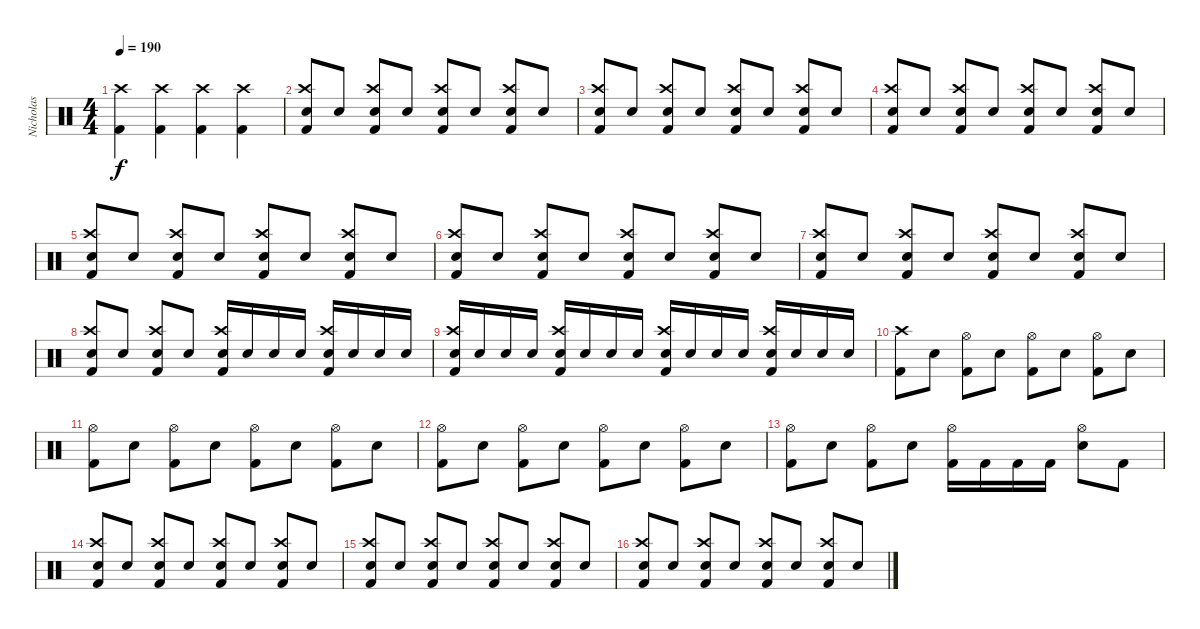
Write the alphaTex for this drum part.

\track ("Nicholas" "Nicholas") {instrument percussion}
\staff {score}
\articulation defaults
\ts (4 4)
\tempo 190
\clef neutral
\ks c
("Kick (hit) 2" "Crash high (hit)").4{dy f} ("Kick (hit) 2" "Crash high (hit)").4 ("Kick (hit) 2" "Crash high (hit)").4 ("Kick (hit) 2" "Crash high (hit)").4 |
("Kick (hit) 2" "Snare (hit) 2" "Crash high (hit)").8 "Snare (hit) 2".8 ("Kick (hit) 2" "Snare (hit) 2" "Crash high (hit)").8 "Snare (hit) 2".8 ("Kick (hit) 2" "Snare (hit) 2" "Crash high (hit)").8 "Snare (hit) 2".8 ("Kick (hit) 2" "Snare (hit) 2" "Crash high (hit)").8 "Snare (hit) 2".8 |
("Kick (hit) 2" "Snare (hit) 2" "Crash high (hit)").8 "Snare (hit) 2".8 ("Kick (hit) 2" "Snare (hit) 2" "Crash high (hit)").8 "Snare (hit) 2".8 ("Kick (hit) 2" "Snare (hit) 2" "Crash high (hit)").8 "Snare (hit) 2".8 ("Kick (hit) 2" "Snare (hit) 2" "Crash high (hit)").8 "Snare (hit) 2".8 |
("Kick (hit) 2" "Snare (hit) 2" "Crash high (hit)").8 "Snare (hit) 2".8 ("Kick (hit) 2" "Snare (hit) 2" "Crash high (hit)").8 "Snare (hit) 2".8 ("Kick (hit) 2" "Snare (hit) 2" "Crash high (hit)").8 "Snare (hit) 2".8 ("Kick (hit) 2" "Snare (hit) 2" "Crash high (hit)").8 "Snare (hit) 2".8 |
("Kick (hit) 2" "Snare (hit) 2" "Crash high (hit)").8 "Snare (hit) 2".8 ("Kick (hit) 2" "Snare (hit) 2" "Crash high (hit)").8 "Snare (hit) 2".8 ("Kick (hit) 2" "Snare (hit) 2" "Crash high (hit)").8 "Snare (hit) 2".8 ("Kick (hit) 2" "Snare (hit) 2" "Crash high (hit)").8 "Snare (hit) 2".8 |
("Kick (hit) 2" "Snare (hit) 2" "Crash high (hit)").8 "Snare (hit) 2".8 ("Kick (hit) 2" "Snare (hit) 2" "Crash high (hit)").8 "Snare (hit) 2".8 ("Kick (hit) 2" "Snare (hit) 2" "Crash high (hit)").8 "Snare (hit) 2".8 ("Kick (hit) 2" "Snare (hit) 2" "Crash high (hit)").8 "Snare (hit) 2".8 |
("Kick (hit) 2" "Snare (hit) 2" "Crash high (hit)").8 "Snare (hit) 2".8 ("Kick (hit) 2" "Snare (hit) 2" "Crash high (hit)").8 "Snare (hit) 2".8 ("Kick (hit) 2" "Snare (hit) 2" "Crash high (hit)").8 "Snare (hit) 2".8 ("Kick (hit) 2" "Snare (hit) 2" "Crash high (hit)").8 "Snare (hit) 2".8 |
("Kick (hit) 2" "Snare (hit) 2" "Crash high (hit)").8 "Snare (hit) 2".8 ("Kick (hit) 2" "Snare (hit) 2" "Crash high (hit)").8 "Snare (hit) 2".8 ("Kick (hit) 2" "Snare (hit) 2" "Crash high (hit)").16 "Snare (hit) 2".16 "Snare (hit) 2".16 "Snare (hit) 2".16 ("Kick (hit) 2" "Snare (hit) 2" "Crash high (hit)").16 "Snare (hit) 2".16 "Snare (hit) 2".16 "Snare (hit) 2".16 |
("Kick (hit) 2" "Snare (hit) 2" "Crash high (hit)").16 "Snare (hit) 2".16 "Snare (hit) 2".16 "Snare (hit) 2".16 ("Kick (hit) 2" "Snare (hit) 2" "Crash high (hit)").16 "Snare (hit) 2".16 "Snare (hit) 2".16 "Snare (hit) 2".16 ("Kick (hit) 2" "Snare (hit) 2" "Crash high (hit)").16 "Snare (hit) 2".16 "Snare (hit) 2".16 "Snare (hit) 2".16 ("Kick (hit) 2" "Snare (hit) 2" "Crash high (hit)").16 "Snare (hit) 2".16 "Snare (hit) 2".16 "Snare (hit) 2".16 |
("Kick (hit) 2" "Crash high (hit)").8 "Snare (hit) 2".8 ("Kick (hit) 2" "Hi-Hat (open)").8 "Snare (hit) 2".8 ("Kick (hit) 2" "Hi-Hat (open)").8 "Snare (hit) 2".8 ("Kick (hit) 2" "Hi-Hat (open)").8 "Snare (hit) 2".8 |
("Kick (hit) 2" "Hi-Hat (open)").8 "Snare (hit) 2".8 ("Kick (hit) 2" "Hi-Hat (open)").8 "Snare (hit) 2".8 ("Kick (hit) 2" "Hi-Hat (open)").8 "Snare (hit) 2".8 ("Kick (hit) 2" "Hi-Hat (open)").8 "Snare (hit) 2".8 |
("Kick (hit) 2" "Hi-Hat (open)").8 "Snare (hit) 2".8 ("Kick (hit) 2" "Hi-Hat (open)").8 "Snare (hit) 2".8 ("Kick (hit) 2" "Hi-Hat (open)").8 "Snare (hit) 2".8 ("Kick (hit) 2" "Hi-Hat (open)").8 "Snare (hit) 2".8 |
("Kick (hit) 2" "Hi-Hat (open)").8 "Snare (hit) 2".8 ("Kick (hit) 2" "Hi-Hat (open)").8 "Snare (hit) 2".8 ("Kick (hit) 2" "Hi-Hat (open)").16 "Kick (hit) 2".16 "Kick (hit) 2".16 "Kick (hit) 2".16 ("Snare (hit) 2" "Hi-Hat (open)").8 "Kick (hit) 2".8 |
("Kick (hit) 2" "Snare (hit) 2" "Crash high (hit)").8 "Snare (hit) 2".8 ("Kick (hit) 2" "Snare (hit) 2" "Crash high (hit)").8 "Snare (hit) 2".8 ("Kick (hit) 2" "Snare (hit) 2" "Crash high (hit)").8 "Snare (hit) 2".8 ("Kick (hit) 2" "Snare (hit) 2" "Crash high (hit)").8 "Snare (hit) 2".8 |
("Kick (hit) 2" "Snare (hit) 2" "Crash high (hit)").8 "Snare (hit) 2".8 ("Kick (hit) 2" "Snare (hit) 2" "Crash high (hit)").8 "Snare (hit) 2".8 ("Kick (hit) 2" "Snare (hit) 2" "Crash high (hit)").8 "Snare (hit) 2".8 ("Kick (hit) 2" "Snare (hit) 2" "Crash high (hit)").8 "Snare (hit) 2".8 |
("Kick (hit) 2" "Snare (hit) 2" "Crash high (hit)").8 "Snare (hit) 2".8 ("Kick (hit) 2" "Snare (hit) 2" "Crash high (hit)").8 "Snare (hit) 2".8 ("Kick (hit) 2" "Snare (hit) 2" "Crash high (hit)").8 "Snare (hit) 2".8 ("Kick (hit) 2" "Snare (hit) 2" "Crash high (hit)").8 "Snare (hit) 2".8
